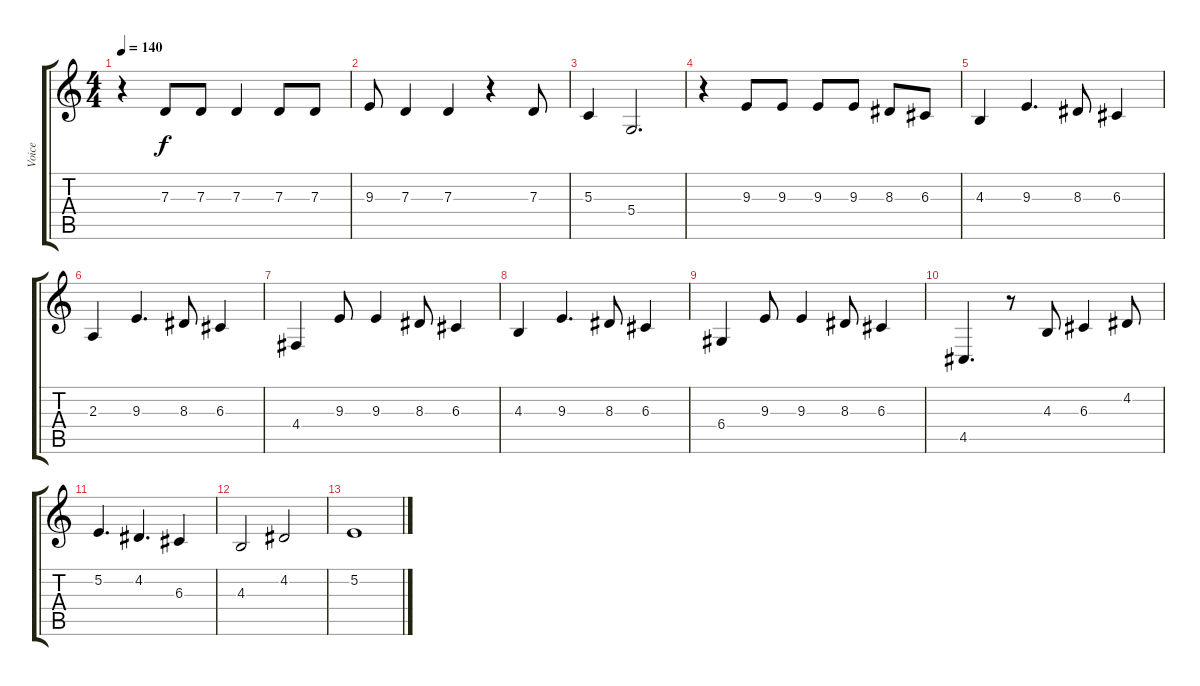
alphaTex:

\track ("Voice" "Voice") {instrument lead6voice}
\staff {score tabs}
\tuning (E4 B3 G3 D3 A2 E2) {hide}
\ts (4 4)
\tempo 140
\clef g2
\ks c
r.4{dy f} 7.3.8 7.3.8 7.3.4 7.3.8 7.3.8 |
9.3.8 7.3.4 7.3.4 r.4 7.3.8 |
5.3.4 5.4.2{d} |
r.4 9.3.8 9.3.8 9.3.8 9.3.8 8.3.8 6.3.8 |
4.3.4 9.3.4{d} 8.3.8 6.3.4 |
2.3.4 9.3.4{d} 8.3.8 6.3.4 |
4.4.4 9.3.8 9.3.4 8.3.8 6.3.4 |
4.3.4 9.3.4{d} 8.3.8 6.3.4 |
6.4.4 9.3.8 9.3.4 8.3.8 6.3.4 |
4.5.4{d} r.8 4.3.8 6.3.4 4.2.8 |
5.2.4{d} 4.2.4{d} 6.3.4 |
4.3.2 4.2.2 |
5.2.1
